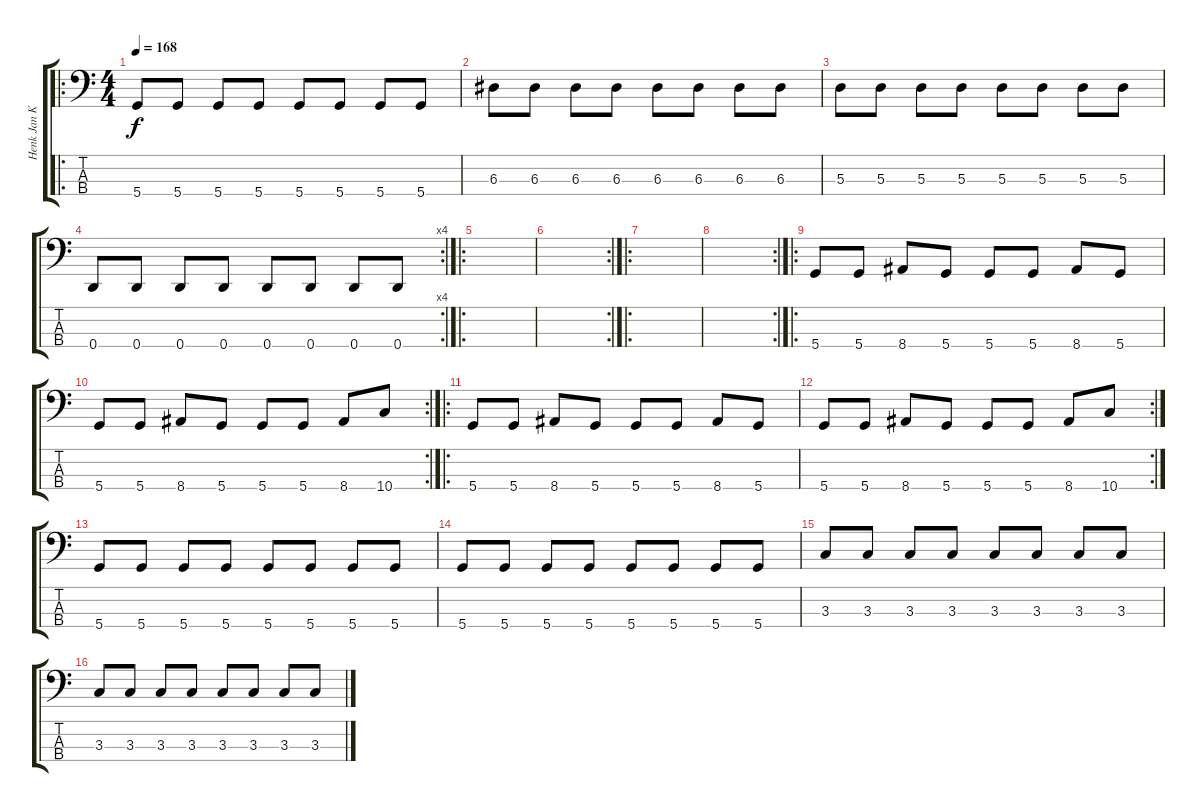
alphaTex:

\track ("Henk Jan K-Bende 2004" "Henk Jan K") {instrument electricbassfinger}
\staff {score tabs}
\tuning (G2 D2 A1 D1) {hide}
\ro
\ts (4 4)
\tempo 168
\clef f4
\ks c
5.4.8{dy f} 5.4.8 5.4.8 5.4.8 5.4.8 5.4.8 5.4.8 5.4.8 |
6.3.8 6.3.8 6.3.8 6.3.8 6.3.8 6.3.8 6.3.8 6.3.8 |
5.3.8 5.3.8 5.3.8 5.3.8 5.3.8 5.3.8 5.3.8 5.3.8 |
\rc 4
0.4.8 0.4.8 0.4.8 0.4.8 0.4.8 0.4.8 0.4.8 0.4.8 |
\ro
|
\rc 2
|
\ro
|
\rc 2
|
\ro
5.4.8 5.4.8 8.4.8 5.4.8 5.4.8 5.4.8 8.4.8 5.4.8 |
\rc 2
5.4.8 5.4.8 8.4.8 5.4.8 5.4.8 5.4.8 8.4.8 10.4.8 |
\ro
5.4.8 5.4.8 8.4.8 5.4.8 5.4.8 5.4.8 8.4.8 5.4.8 |
\rc 2
5.4.8 5.4.8 8.4.8 5.4.8 5.4.8 5.4.8 8.4.8 10.4.8 |
5.4.8 5.4.8 5.4.8 5.4.8 5.4.8 5.4.8 5.4.8 5.4.8 |
5.4.8 5.4.8 5.4.8 5.4.8 5.4.8 5.4.8 5.4.8 5.4.8 |
3.3.8 3.3.8 3.3.8 3.3.8 3.3.8 3.3.8 3.3.8 3.3.8 |
3.3.8 3.3.8 3.3.8 3.3.8 3.3.8 3.3.8 3.3.8 3.3.8
